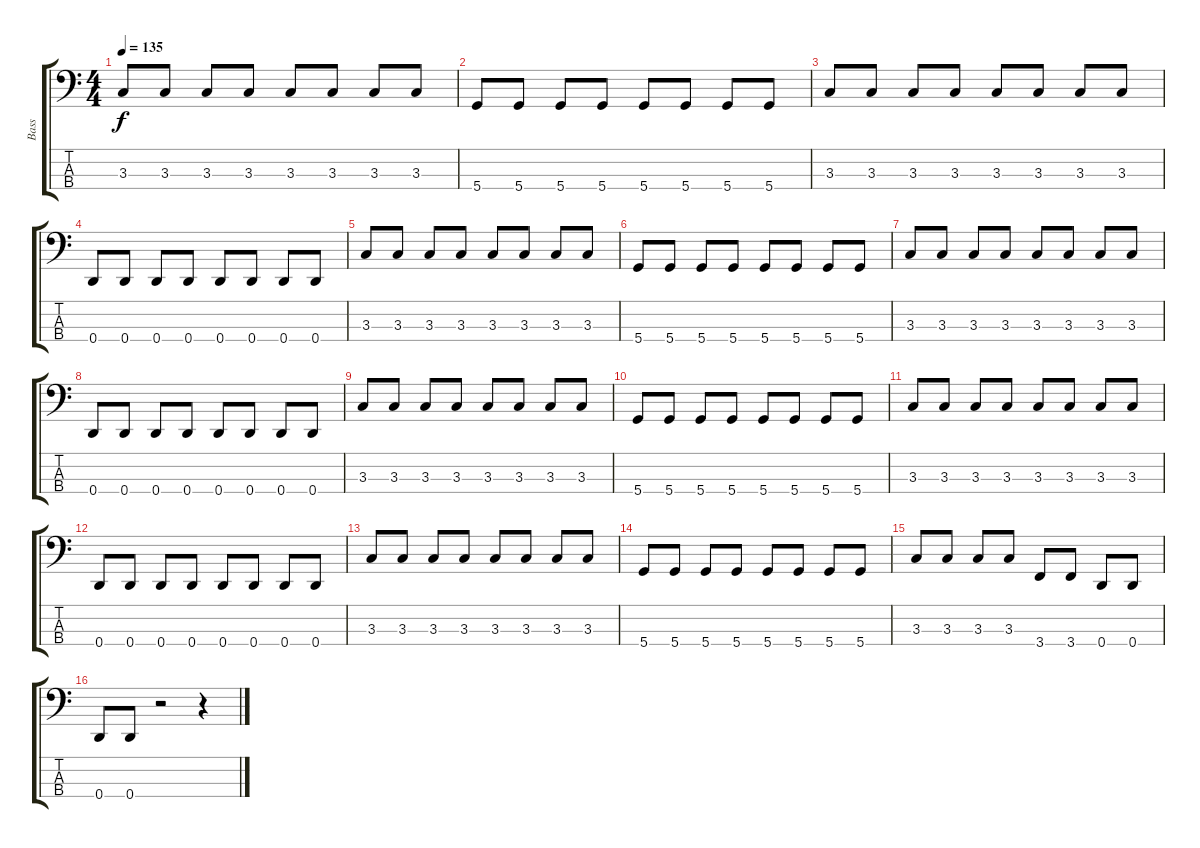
\track ("Bass" "Bass") {instrument electricbasspick}
\staff {score tabs}
\tuning (G2 D2 A1 D1) {hide}
\ts (4 4)
\tempo 135
\clef f4
\ks c
3.3.8{dy f} 3.3.8 3.3.8 3.3.8 3.3.8 3.3.8 3.3.8 3.3.8 |
5.4.8 5.4.8 5.4.8 5.4.8 5.4.8 5.4.8 5.4.8 5.4.8 |
3.3.8 3.3.8 3.3.8 3.3.8 3.3.8 3.3.8 3.3.8 3.3.8 |
0.4.8 0.4.8 0.4.8 0.4.8 0.4.8 0.4.8 0.4.8 0.4.8 |
3.3.8 3.3.8 3.3.8 3.3.8 3.3.8 3.3.8 3.3.8 3.3.8 |
5.4.8 5.4.8 5.4.8 5.4.8 5.4.8 5.4.8 5.4.8 5.4.8 |
3.3.8 3.3.8 3.3.8 3.3.8 3.3.8 3.3.8 3.3.8 3.3.8 |
0.4.8 0.4.8 0.4.8 0.4.8 0.4.8 0.4.8 0.4.8 0.4.8 |
3.3.8 3.3.8 3.3.8 3.3.8 3.3.8 3.3.8 3.3.8 3.3.8 |
5.4.8 5.4.8 5.4.8 5.4.8 5.4.8 5.4.8 5.4.8 5.4.8 |
3.3.8 3.3.8 3.3.8 3.3.8 3.3.8 3.3.8 3.3.8 3.3.8 |
0.4.8 0.4.8 0.4.8 0.4.8 0.4.8 0.4.8 0.4.8 0.4.8 |
3.3.8 3.3.8 3.3.8 3.3.8 3.3.8 3.3.8 3.3.8 3.3.8 |
5.4.8 5.4.8 5.4.8 5.4.8 5.4.8 5.4.8 5.4.8 5.4.8 |
3.3.8 3.3.8 3.3.8 3.3.8 3.4.8 3.4.8 0.4.8 0.4.8 |
0.4.8 0.4.8 r.2 r.4
